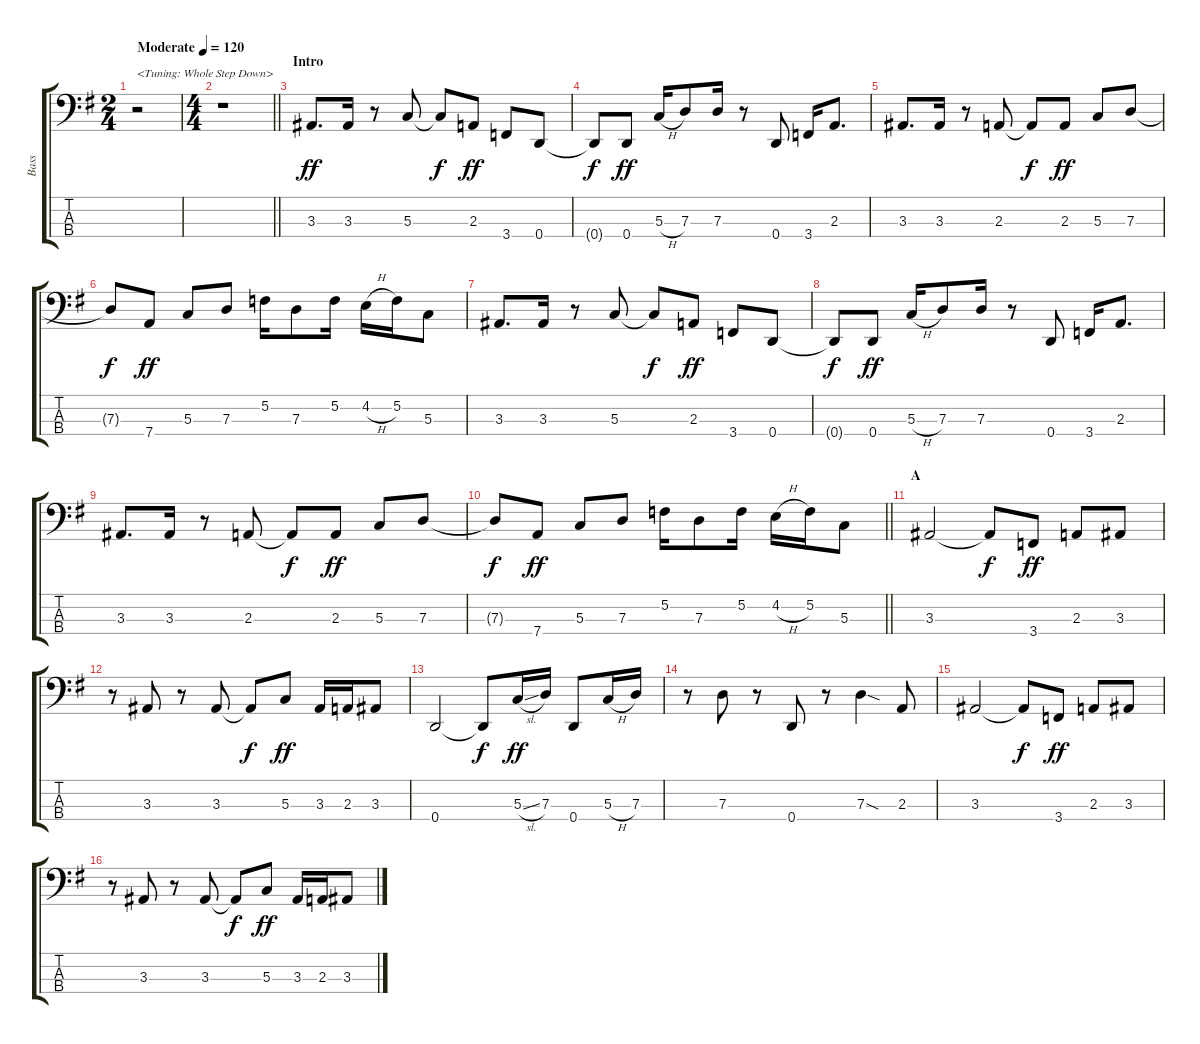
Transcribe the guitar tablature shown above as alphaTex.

\track ("Bass" "Bass") {instrument electricbasspick}
\staff {score tabs}
\tuning (F2 C2 G1 D1) {hide}
\ts (2 4)
\tempo (120 "Moderate")
\clef f4
\ks g
r.2{txt "<Tuning: Whole Step Down>" dy ff instrument electricbasspick} |
\ts (4 4)
\barLineRight lightlight
r.1 |
\section ("" "Intro")
3.3.8{d} 3.3.16 r.8 5.3.8 5.3{t}.8{dy f} 2.3.8{dy ff} 3.4.8 0.4.8 |
0.4{t}.8{dy f} 0.4.8{dy ff} 5.3{h}.16 7.3.8 7.3.16 r.8 0.4.8 3.4.16 2.3.8{d} |
3.3.8{d} 3.3.16 r.8 2.3.8 2.3{t}.8{dy f} 2.3.8{dy ff} 5.3.8 7.3.8 |
7.3{t}.8{dy f} 7.4.8{dy ff} 5.3.8 7.3.8 5.2.16 7.3.8 5.2.16 4.2{h}.16 5.2.16 5.3.8 |
3.3.8{d} 3.3.16 r.8 5.3.8 5.3{t}.8{dy f} 2.3.8{dy ff} 3.4.8 0.4.8 |
0.4{t}.8{dy f} 0.4.8{dy ff} 5.3{h}.16 7.3.8 7.3.16 r.8 0.4.8 3.4.16 2.3.8{d} |
3.3.8{d} 3.3.16 r.8 2.3.8 2.3{t}.8{dy f} 2.3.8{dy ff} 5.3.8 7.3.8 |
\barLineRight lightlight
7.3{t}.8{dy f} 7.4.8{dy ff} 5.3.8 7.3.8 5.2.16 7.3.8 5.2.16 4.2{h}.16 5.2.16 5.3.8 |
\section ("" "A")
3.3.2 3.3{t}.8{dy f} 3.4.8{dy ff} 2.3.8 3.3.8 |
r.8 3.3.8 r.8 3.3.8 3.3{t}.8{dy f} 5.3.8{dy ff} 3.3.16 2.3.16 3.3.8 |
0.4.2 0.4{t}.8{dy f} 5.3{sl}.16{dy ff} 7.3.16 0.4.8 5.3{h}.16 7.3.16 |
r.8 7.3.8 r.8 0.4.8 r.8 7.3{sod}.4 2.3.8 |
3.3.2 3.3{t}.8{dy f} 3.4.8{dy ff} 2.3.8 3.3.8 |
r.8 3.3.8 r.8 3.3.8 3.3{t}.8{dy f} 5.3.8{dy ff} 3.3.16 2.3.16 3.3.8
